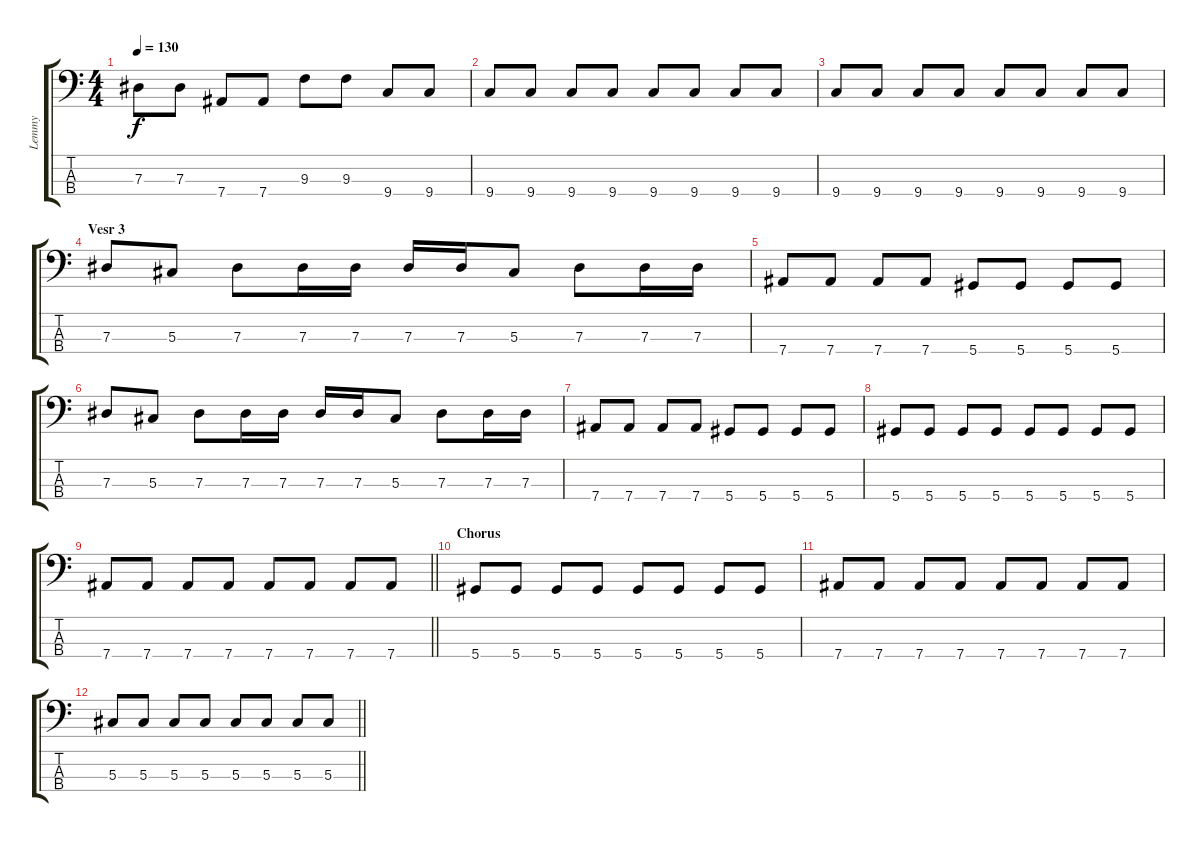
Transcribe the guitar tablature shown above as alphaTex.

\track ("Lemmy" "Lemmy") {instrument distortionguitar}
\staff {score tabs}
\tuning (Gb2 Db2 Ab1 Eb1) {hide}
\ts (4 4)
\tempo 130
\clef f4
\ks c
7.3.8{dy f} 7.3.8 7.4.8 7.4.8 9.3.8 9.3.8 9.4.8 9.4.8 |
9.4.8 9.4.8 9.4.8 9.4.8 9.4.8 9.4.8 9.4.8 9.4.8 |
9.4.8 9.4.8 9.4.8 9.4.8 9.4.8 9.4.8 9.4.8 9.4.8 |
\section ("" "Vesr 3")
7.3.8 5.3.8 7.3.8 7.3.16 7.3.16 7.3.16 7.3.16 5.3.8 7.3.8 7.3.16 7.3.16 |
7.4.8 7.4.8 7.4.8 7.4.8 5.4.8 5.4.8 5.4.8 5.4.8 |
7.3.8 5.3.8 7.3.8 7.3.16 7.3.16 7.3.16 7.3.16 5.3.8 7.3.8 7.3.16 7.3.16 |
7.4.8 7.4.8 7.4.8 7.4.8 5.4.8 5.4.8 5.4.8 5.4.8 |
5.4.8 5.4.8 5.4.8 5.4.8 5.4.8 5.4.8 5.4.8 5.4.8 |
\barLineRight lightlight
7.4.8 7.4.8 7.4.8 7.4.8 7.4.8 7.4.8 7.4.8 7.4.8 |
\section ("" "Chorus")
5.4.8 5.4.8 5.4.8 5.4.8 5.4.8 5.4.8 5.4.8 5.4.8 |
7.4.8 7.4.8 7.4.8 7.4.8 7.4.8 7.4.8 7.4.8 7.4.8 |
\barLineRight lightlight
5.3.8 5.3.8 5.3.8 5.3.8 5.3.8 5.3.8 5.3.8 5.3.8
